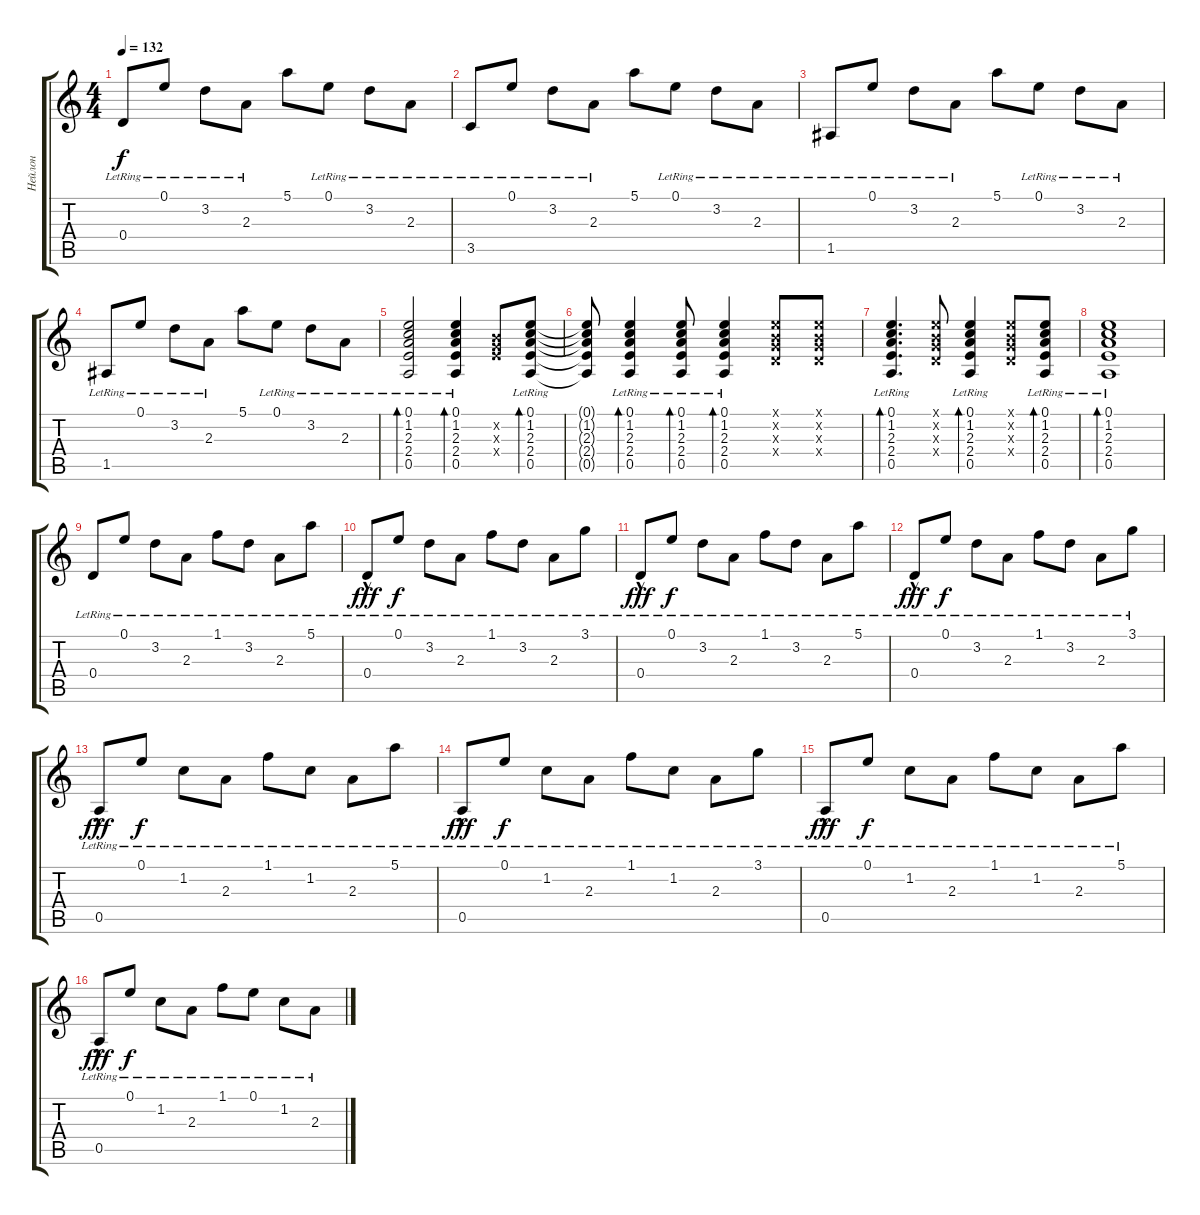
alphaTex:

\track ("Нейлон" "Нейлон") {instrument acousticguitarnylon}
\staff {score tabs}
\tuning (E4 B3 G3 D3 A2 E2) {hide}
\ts (4 4)
\tempo 132
\clef g2
\ks c
0.4{lr}.8{dy f} 0.1{lr}.8 3.2{lr}.8 2.3{lr}.8 5.1.8 0.1{lr}.8 3.2{lr}.8 2.3{lr}.8 |
3.5{lr}.8 0.1{lr}.8 3.2{lr}.8 2.3{lr}.8 5.1.8 0.1{lr}.8 3.2{lr}.8 2.3{lr}.8 |
1.5{lr}.8 0.1{lr}.8 3.2{lr}.8 2.3{lr}.8 5.1.8 0.1{lr}.8 3.2{lr}.8 2.3{lr}.8 |
1.5{lr}.8 0.1{lr}.8 3.2{lr}.8 2.3{lr}.8 5.1.8 0.1{lr}.8 3.2{lr}.8 2.3{lr}.8 |
(0.1 1.2 2.3 2.4 0.5{lr}).2{bd 60} (0.1 1.2 2.3 2.4 0.5{lr}).4{bd 60} (0.2{x} 0.3{x} 2.4{x}).8 (0.1 1.2 2.3 2.4 0.5{lr}).8{bd 60} |
(0.1{t} 1.2{t} 2.3{t} 2.4{t} 0.5{t}).8 (0.1 1.2 2.3 2.4 0.5{lr}).4{bd 60} (0.1 1.2 2.3 2.4 0.5{lr}).8{bd 60} (0.1 1.2 2.3 2.4 0.5{lr}).4{bd 60} (0.1{x} 0.2{x} 0.3{x} 0.4{x}).8 (0.1{x} 0.2{x} 0.3{x} 0.4{x}).8 |
(0.1 1.2 2.3 2.4 0.5{lr}).4{d bd 60} (0.1{x} 0.2{x} 0.3{x} 0.4{x}).8 (0.1 1.2 2.3 2.4 0.5{lr}).4{bd 60} (0.1{x} 0.2{x} 0.3{x} 0.4{x}).8 (0.1 1.2 2.3 2.4 0.5{lr}).8{bd 60} |
(0.1 1.2 2.3 2.4 0.5{lr}).1{bd 60} |
0.4{lr}.8 0.1{lr}.8 3.2{lr}.8 2.3{lr}.8 1.1{lr}.8 3.2{lr}.8 2.3{lr}.8 5.1{lr}.8 |
0.4{hac lr}.8{dy fff} 0.1{lr}.8{dy f} 3.2{lr}.8 2.3{lr}.8 1.1{lr}.8 3.2{lr}.8 2.3{lr}.8 3.1{lr}.8 |
0.4{hac lr}.8{dy fff} 0.1{lr}.8{dy f} 3.2{lr}.8 2.3{lr}.8 1.1{lr}.8 3.2{lr}.8 2.3{lr}.8 5.1{lr}.8 |
0.4{hac lr}.8{dy fff} 0.1{lr}.8{dy f} 3.2{lr}.8 2.3{lr}.8 1.1{lr}.8 3.2{lr}.8 2.3{lr}.8 3.1{lr}.8 |
0.5{hac lr}.8{dy fff} 0.1{lr}.8{dy f} 1.2{lr}.8 2.3{lr}.8 1.1{lr}.8 1.2{lr}.8 2.3{lr}.8 5.1{lr}.8 |
0.5{hac lr}.8{dy fff} 0.1{lr}.8{dy f} 1.2{lr}.8 2.3{lr}.8 1.1{lr}.8 1.2{lr}.8 2.3{lr}.8 3.1{lr}.8 |
0.5{hac lr}.8{dy fff} 0.1{lr}.8{dy f} 1.2{lr}.8 2.3{lr}.8 1.1{lr}.8 1.2{lr}.8 2.3{lr}.8 5.1{lr}.8 |
0.5{hac lr}.8{dy fff} 0.1{lr}.8{dy f} 1.2{lr}.8 2.3{lr}.8 1.1{lr}.8 0.1{lr}.8 1.2{lr}.8 2.3{lr}.8
